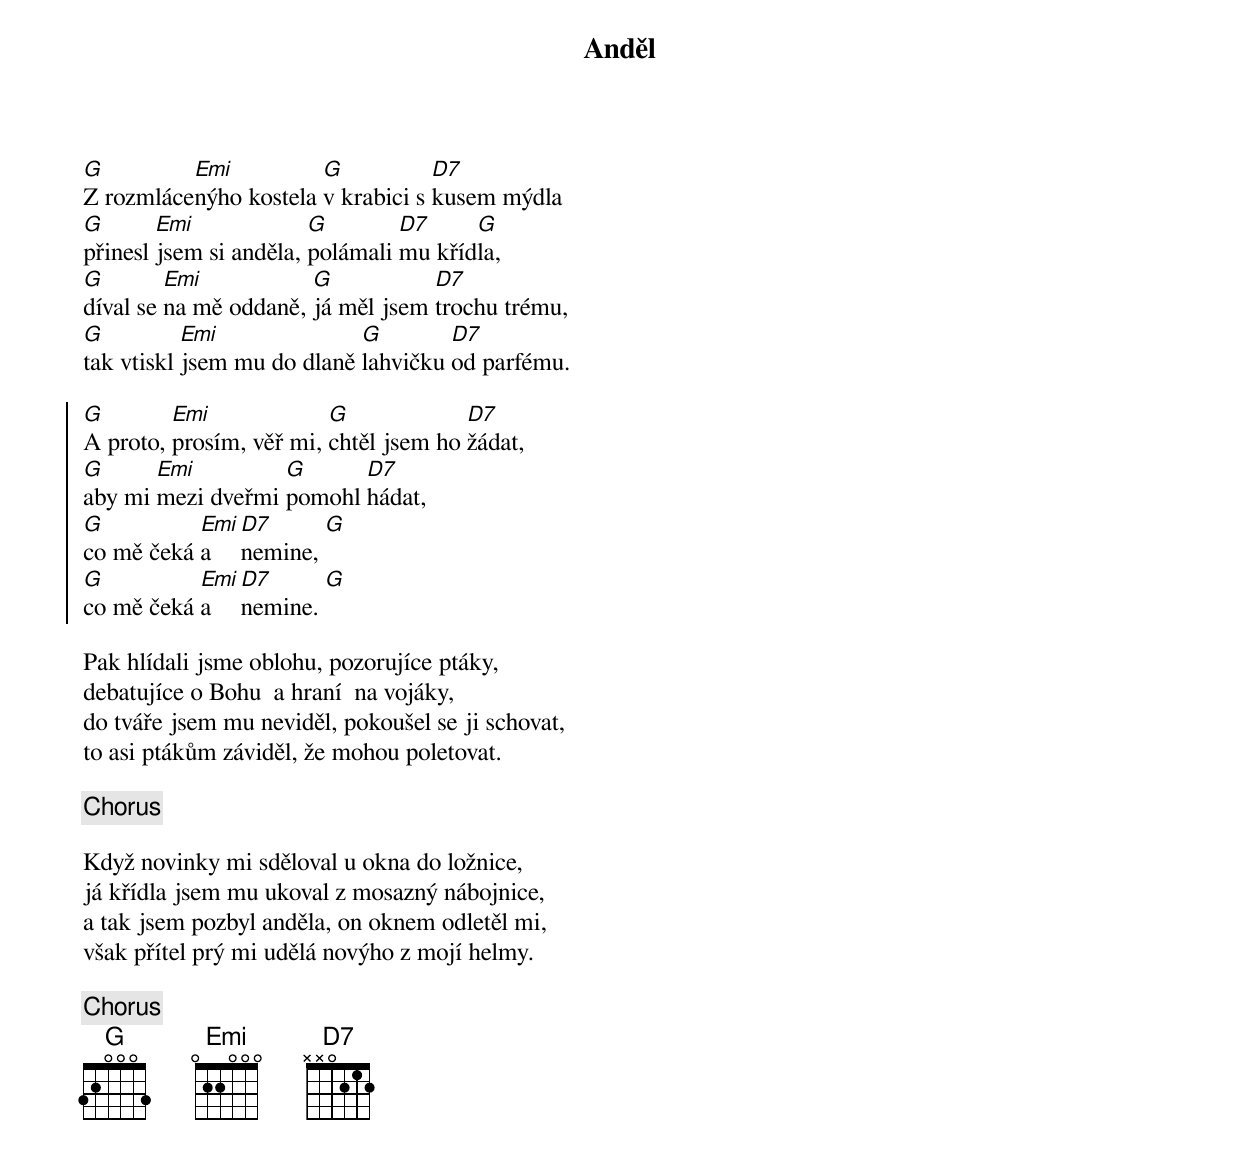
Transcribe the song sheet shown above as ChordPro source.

{title: Anděl}
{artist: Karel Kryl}
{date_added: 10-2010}
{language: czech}
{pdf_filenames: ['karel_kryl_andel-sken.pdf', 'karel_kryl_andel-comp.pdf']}
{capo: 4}
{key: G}
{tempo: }
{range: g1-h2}
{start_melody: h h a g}
{start_of_verse}
[G]Z rozmláce[Emi]nýho kostela [G]v krabici s [D7]kusem mýdla
[G]přinesl [Emi]jsem si anděla, [G]polámali [D7]mu kříd[G]la,
[G]díval se [Emi]na mě oddaně, [G]já měl jsem [D7]trochu trému,
[G]tak vtiskl [Emi]jsem mu do dlaně [G]lahvičku [D7]od parfému.
{end_of_verse}

{start_of_chorus}
[G]A proto, [Emi]prosím, věř mi, [G]chtěl jsem ho [D7]žádat,
[G]aby mi [Emi]mezi dveřmi [G]pomohl [D7]hádat,
[G]co mě čeká [Emi]a [D7]nemine, [G]
[G]co mě čeká [Emi]a [D7]nemine. [G]
{end_of_chorus}

{start_of_verse}
Pak hlídali jsme oblohu, pozorujíce ptáky,
debatujíce o Bohu  a hraní  na vojáky,
do tváře jsem mu neviděl, pokoušel se ji schovat,
to asi ptákům záviděl, že mohou poletovat.
{end_of_verse}

{chorus}

{start_of_verse}
Když novinky mi sděloval u okna do ložnice,
já křídla jsem mu ukoval z mosazný nábojnice,
a tak jsem pozbyl anděla, on oknem odletěl mi,
však přítel prý mi udělá novýho z mojí helmy.
{end_of_verse}

{chorus}
